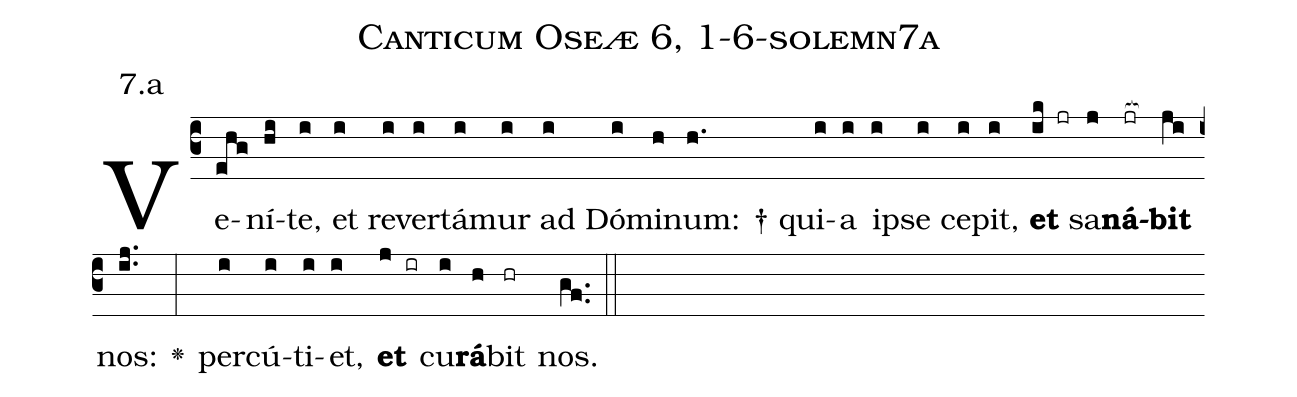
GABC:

name: Canticum Oseæ 6, 1-6-solemn7a;
annotation: 7.a;
%%
(c3)Ve(ehg)ní(hi)te,(i) et(i) re(i)ver(i)tá(i)mur(i) ad(i) Dó(i)mi(h)num: †(h.) qui(i)a(i) i(i)pse(i) ce(i)pit,(i) <b>et</b>(ik jr) sa(j)<b>ná</b>(jr[ocb:1{])<b>bit</b>(ji[ocb:0}]) nos:(ij..) <v>\greheightstar</v>(:) per(i)cú(i)ti(i)et,(i) <b>et</b>(j ir) cu(i)<b>rá</b>(h)bit(hr) nos.(gf..) (::)


%E(i) u(i) o(j) u(i) a(h) e.(gf..) (::)
